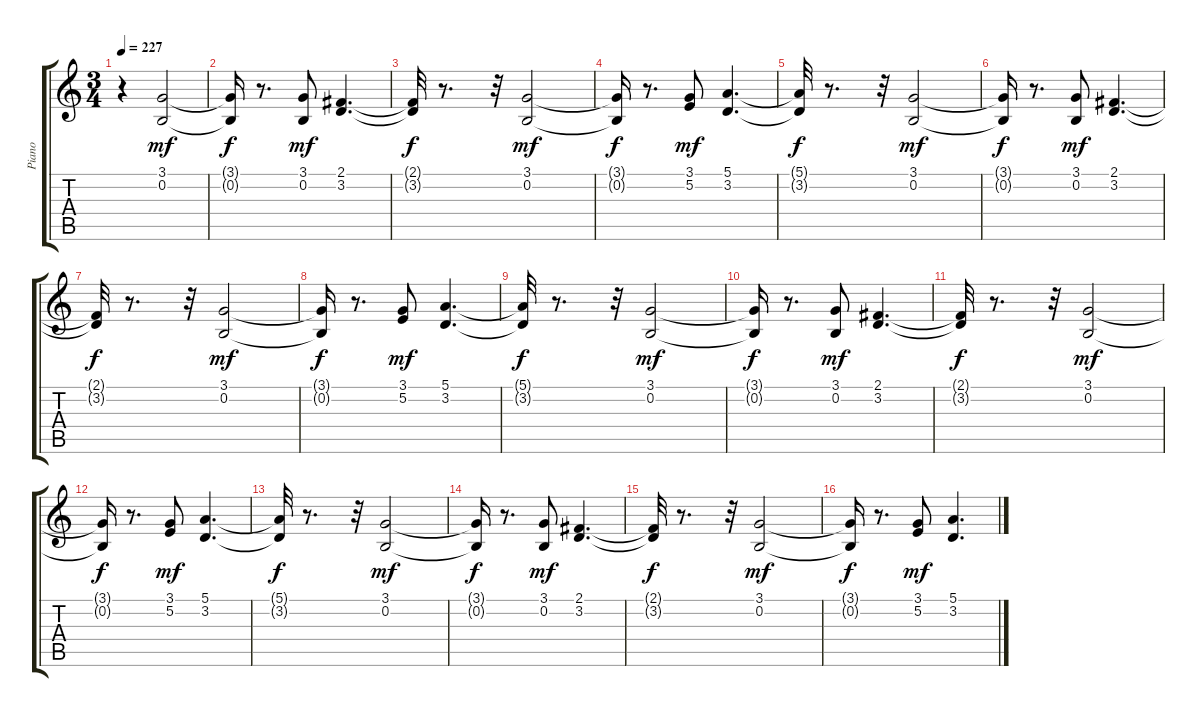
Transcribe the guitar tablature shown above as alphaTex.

\track ("Piano" "Piano") {instrument acousticgrandpiano}
\staff {score tabs}
\tuning (E4 B3 G3 D3 A2 E2) {hide}
\ts (3 4)
\tempo 227
\clef g2
\ks c
r.4{dy f} (3.1 0.2).2{dy mf} |
(3.1{t} 0.2{t}).16{dy f} r.8{d} (3.1 0.2).8{dy mf} (2.1 3.2).4{d} |
(2.1{t} 3.2{t}).32{dy f} r.8{d} r.32 (3.1 0.2).2{dy mf} |
(3.1{t} 0.2{t}).16{dy f} r.8{d} (3.1 5.2).8{dy mf} (5.1 3.2).4{d} |
(5.1{t} 3.2{t}).32{dy f} r.8{d} r.32 (3.1 0.2).2{dy mf} |
(3.1{t} 0.2{t}).16{dy f} r.8{d} (3.1 0.2).8{dy mf} (2.1 3.2).4{d} |
(2.1{t} 3.2{t}).32{dy f} r.8{d} r.32 (3.1 0.2).2{dy mf} |
(3.1{t} 0.2{t}).16{dy f} r.8{d} (3.1 5.2).8{dy mf} (5.1 3.2).4{d} |
(5.1{t} 3.2{t}).32{dy f} r.8{d} r.32 (3.1 0.2).2{dy mf} |
(3.1{t} 0.2{t}).16{dy f} r.8{d} (3.1 0.2).8{dy mf} (2.1 3.2).4{d} |
(2.1{t} 3.2{t}).32{dy f} r.8{d} r.32 (3.1 0.2).2{dy mf} |
(3.1{t} 0.2{t}).16{dy f} r.8{d} (3.1 5.2).8{dy mf} (5.1 3.2).4{d} |
(5.1{t} 3.2{t}).32{dy f} r.8{d} r.32 (3.1 0.2).2{dy mf} |
(3.1{t} 0.2{t}).16{dy f} r.8{d} (3.1 0.2).8{dy mf} (2.1 3.2).4{d} |
(2.1{t} 3.2{t}).32{dy f} r.8{d} r.32 (3.1 0.2).2{dy mf} |
(3.1{t} 0.2{t}).16{dy f} r.8{d} (3.1 5.2).8{dy mf} (5.1 3.2).4{d}
